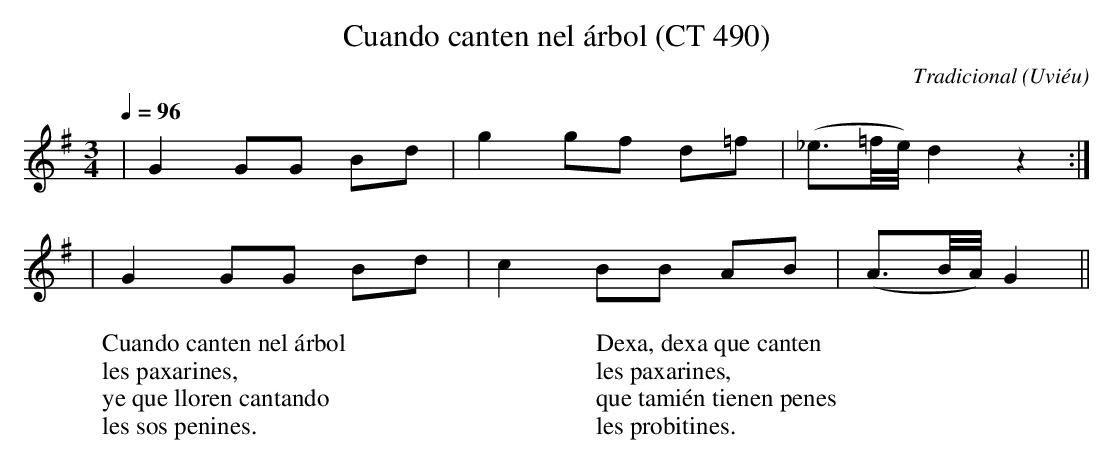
X:1
T:Cuando canten nel árbol (CT 490)
C:Tradicional
O:Uviéu
M:3/4
L:1/8
Q:1/4=96
W:Cuando canten nel árbol
W:les paxarines,
W:ye que lloren cantando
W:les sos penines.
W:
W:Dexa, dexa que canten
W:les paxarines,
W:que tamién tienen penes
W:les probitines.
K:G
|G2 GG Bd|g2 gf d=f|(_e3/2=f/4e/4) d2 z2 :|
|G2 GG Bd|c2 BB AB|(A3/2B/4A/4) G2 ||
